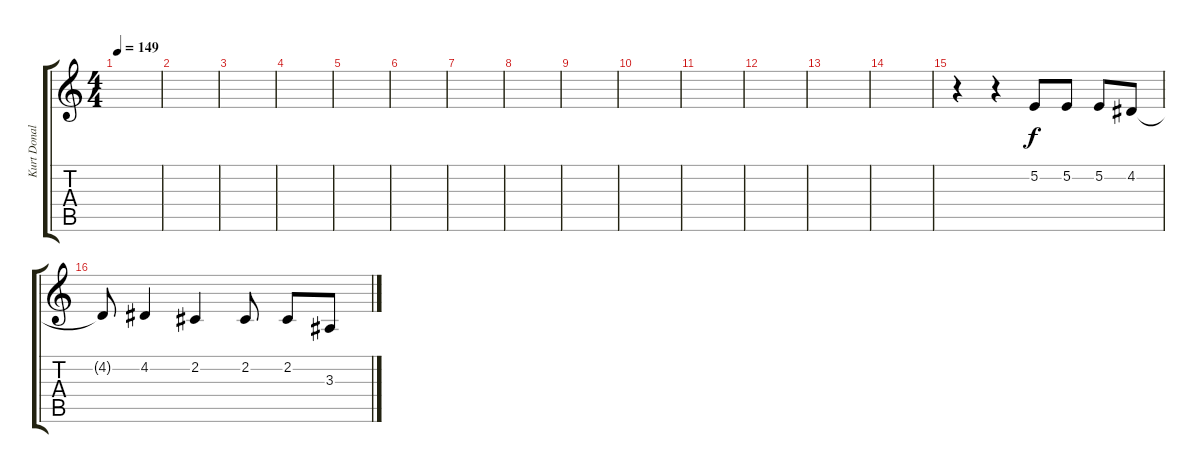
\track ("Kurt Donald Cobain (Voix)" "Kurt Donal") {instrument altosax}
\staff {score tabs}
\tuning (E4 B3 G3 D3 A2 E2) {hide}
\ts (4 4)
\tempo 149
\clef g2
\ks c
|
|
|
|
|
|
|
|
|
|
|
|
|
|
r.4 r.4 5.2.8 5.2.8 5.2.8 4.2.8 |
4.2{t}.8 4.2.4 2.2.4 2.2.8 2.2.8 3.3.8
